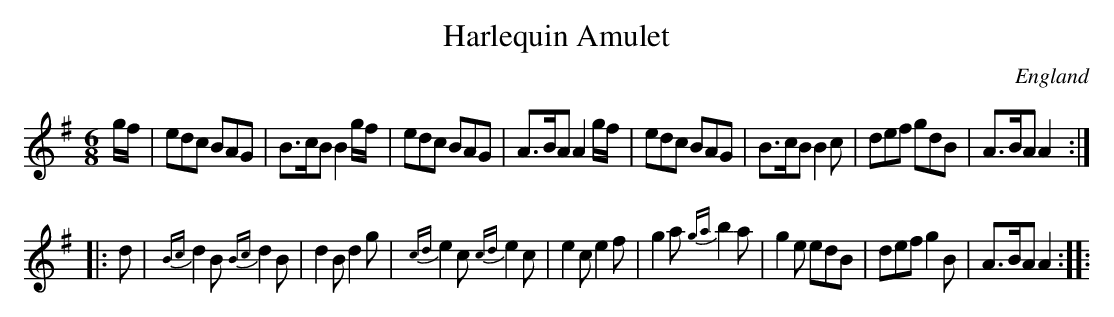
X:1
T:Harlequin Amulet
L:1/8
M:6/8
O:England
K:G
g/f/ | \
edc BAG | B>cB B2g/f/ | edc BAG | A>BA A2g/f/ | \
edc BAG | B>cB B2c    | def gdB | A>BA A2 ::
d | \
{Bc}d2B {Bc}d2B | d2B d2g | {cd}e2c {cd}e2c | e2c e2f | \
g2a {ga}b2a | g2e edB | def g2B | A>BA A2 ::
